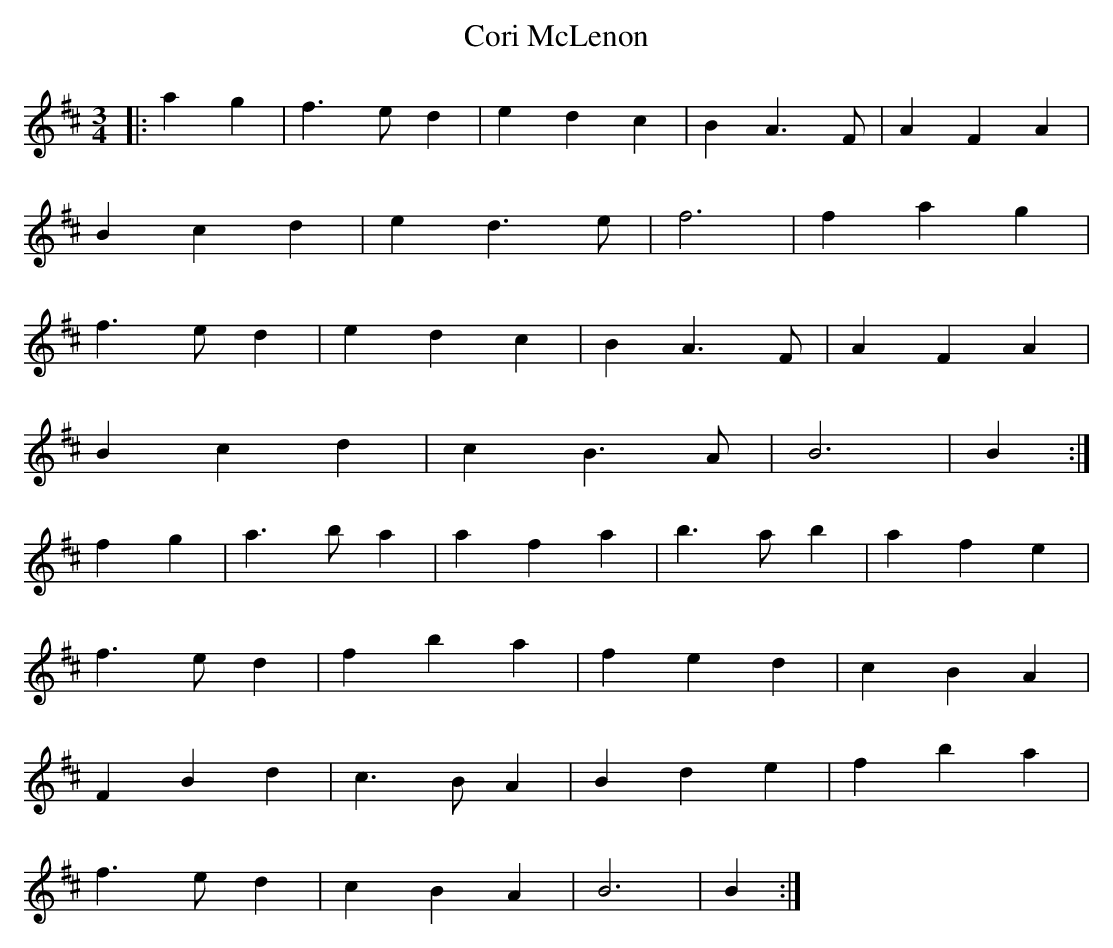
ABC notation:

X:1
T: Cori McLenon
M: 3/4
L: 1/8
K: Bmin
|:a2 g2|f3 e d2|e2 d2 c2|B2 A3 F|A2 F2 A2|
B2 c2 d2|e2 d3 e|f6|f2 a2 g2|
f3 e d2|e2 d2 c2|B2 A3 F|A2 F2 A2|
B2 c2 d2|c2 B3 A|B6|B2:|
f2 g2|a3 b a2|a2 f2 a2|b3 a b2|a2 f2 e2|
f3 e d2|f2 b2 a2|f2 e2 d2|c2 B2 A2|
F2 B2 d2|c3 B A2|B2 d2 e2|f2 b2 a2|
f3 e d2|c2 B2 A2|B6|B2:|
